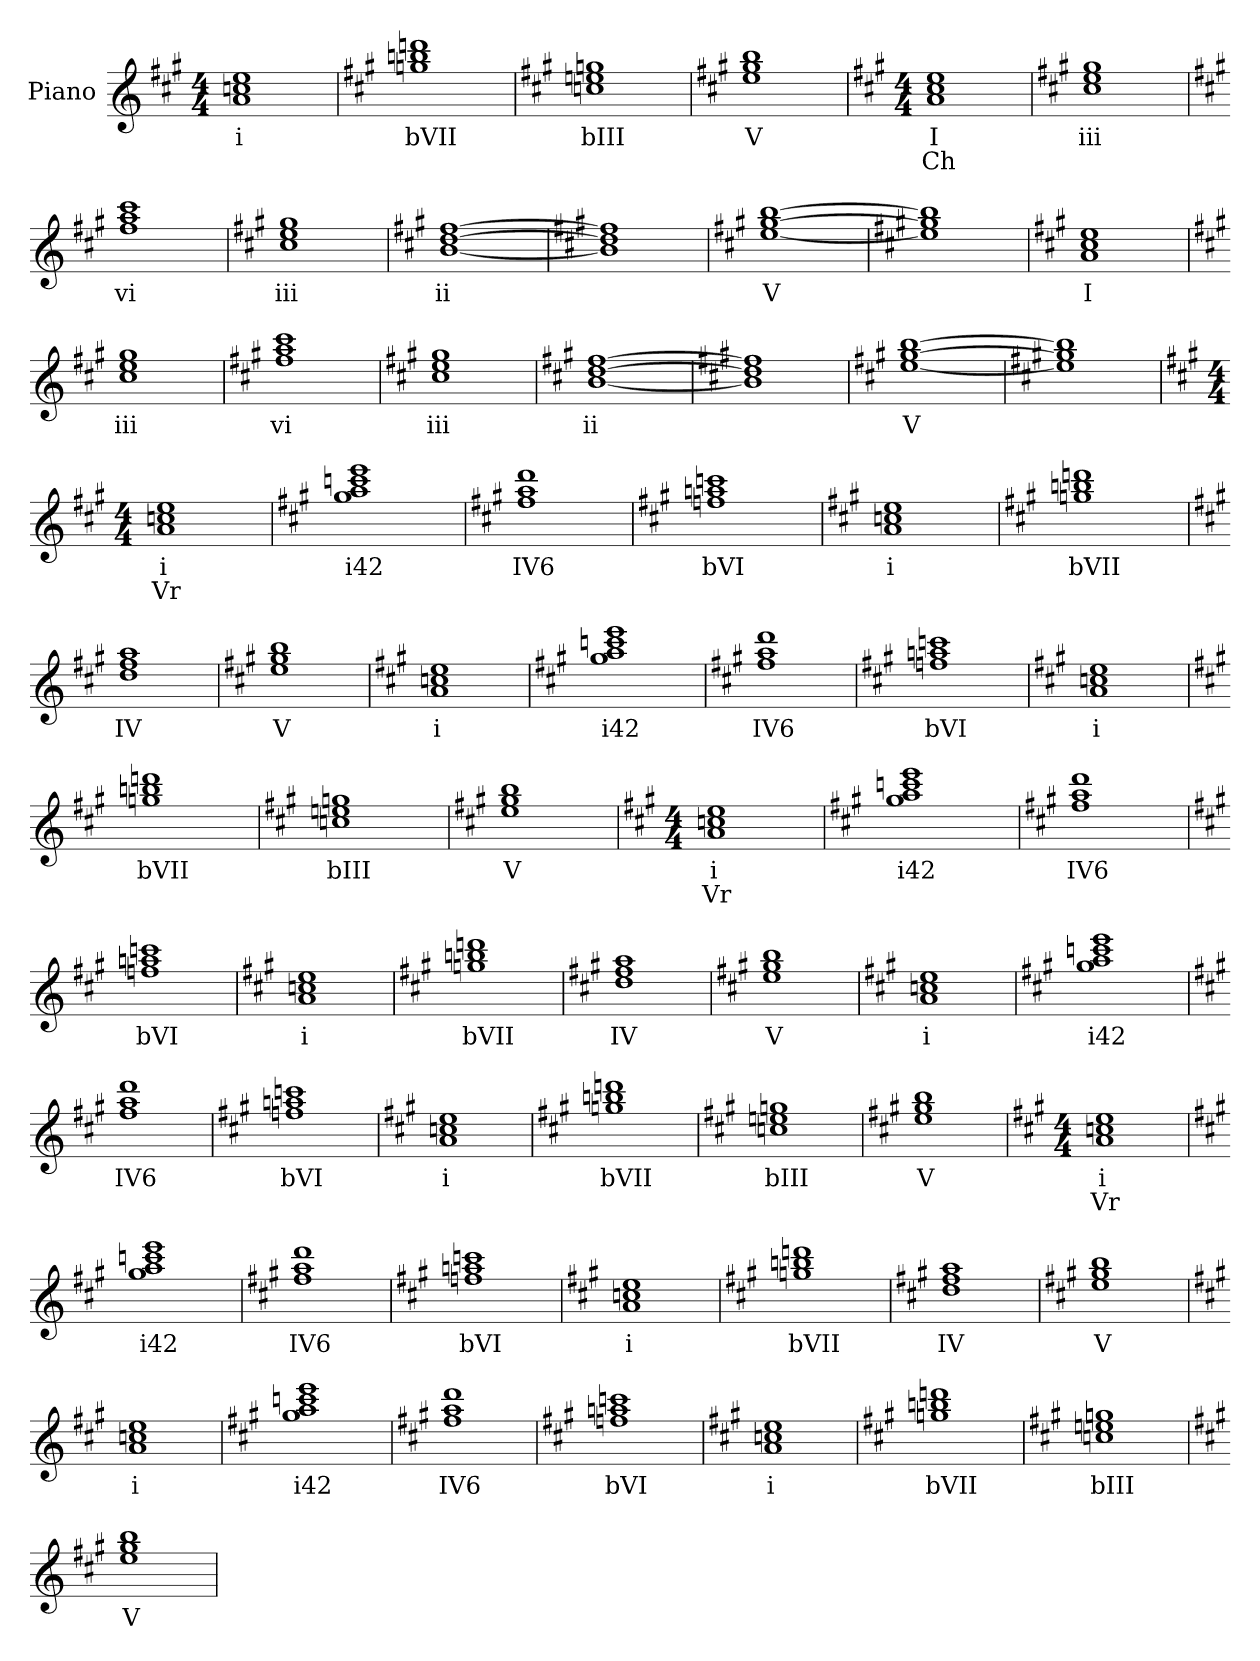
**kern	**text	**text
*part1	*part1	*part1
*staff1	*staff1	*staff1
*I"Piano	*	*
*I'Pno	*	*
*k[f#c#g#]	*	*
*A:	*	*
*M4/4	*	*
=	=	=
1a 1ccn 1ee	i	.
=	=	=
*k[f#c#g#]	*	*
*A:	*	*
1ggn 1bbn 1dddn	bVII	.
=	=	=
*k[f#c#g#]	*	*
*A:	*	*
1ccn 1een 1ggn	bIII	.
=	=	=
*k[f#c#g#]	*	*
*A:	*	*
1ee 1gg# 1bb	V	.
=	=	=
*k[f#c#g#]	*	*
*A:	*	*
*M4/4	*	*
1a 1cc# 1ee	I	Ch
=	=	=
*k[f#c#g#]	*	*
*A:	*	*
1cc# 1ee 1gg#	iii	.
=	=	=
*k[f#c#g#]	*	*
*A:	*	*
1ff# 1aa 1ccc#	vi	.
=	=	=
*k[f#c#g#]	*	*
*A:	*	*
1cc# 1ee 1gg#	iii	.
=	=	=
*k[f#c#g#]	*	*
*A:	*	*
[1b [1dd [1ff#	ii	.
=	=	=
*k[f#c#g#]	*	*
*A:	*	*
1b] 1dd] 1ff#]	.	.
=	=	=
*k[f#c#g#]	*	*
*A:	*	*
[1ee [1gg# [1bb	V	.
=	=	=
*k[f#c#g#]	*	*
*A:	*	*
1ee] 1gg#] 1bb]	.	.
=	=	=
*k[f#c#g#]	*	*
*A:	*	*
1a 1cc# 1ee	I	.
=	=	=
*k[f#c#g#]	*	*
*A:	*	*
1cc# 1ee 1gg#	iii	.
=	=	=
*k[f#c#g#]	*	*
*A:	*	*
1ff# 1aa 1ccc#	vi	.
=	=	=
*k[f#c#g#]	*	*
*A:	*	*
1cc# 1ee 1gg#	iii	.
=	=	=
*k[f#c#g#]	*	*
*A:	*	*
[1b [1dd [1ff#	ii	.
=	=	=
*k[f#c#g#]	*	*
*A:	*	*
1b] 1dd] 1ff#]	.	.
=	=	=
*k[f#c#g#]	*	*
*A:	*	*
[1ee [1gg# [1bb	V	.
=	=	=
*k[f#c#g#]	*	*
*A:	*	*
1ee] 1gg#] 1bb]	.	.
=	=	=
*k[f#c#g#]	*	*
*A:	*	*
*M4/4	*	*
1a 1ccn 1ee	i	Vr
=	=	=
*k[f#c#g#]	*	*
*A:	*	*
1gg# 1aa 1cccn 1eee	i42	.
=	=	=
*k[f#c#g#]	*	*
*A:	*	*
1ff# 1aa 1ddd	IV6	.
=	=	=
*k[f#c#g#]	*	*
*A:	*	*
1ffn 1aan 1cccn	bVI	.
=	=	=
*k[f#c#g#]	*	*
*A:	*	*
1a 1ccn 1ee	i	.
=	=	=
*k[f#c#g#]	*	*
*A:	*	*
1ggn 1bbn 1dddn	bVII	.
=	=	=
*k[f#c#g#]	*	*
*A:	*	*
1dd 1ff# 1aa	IV	.
=	=	=
*k[f#c#g#]	*	*
*A:	*	*
1ee 1gg# 1bb	V	.
=	=	=
*k[f#c#g#]	*	*
*A:	*	*
1a 1ccn 1ee	i	.
=	=	=
*k[f#c#g#]	*	*
*A:	*	*
1gg# 1aa 1cccn 1eee	i42	.
=	=	=
*k[f#c#g#]	*	*
*A:	*	*
1ff# 1aa 1ddd	IV6	.
=	=	=
*k[f#c#g#]	*	*
*A:	*	*
1ffn 1aan 1cccn	bVI	.
=	=	=
*k[f#c#g#]	*	*
*A:	*	*
1a 1ccn 1ee	i	.
=	=	=
*k[f#c#g#]	*	*
*A:	*	*
1ggn 1bbn 1dddn	bVII	.
=	=	=
*k[f#c#g#]	*	*
*A:	*	*
1ccn 1een 1ggn	bIII	.
=	=	=
*k[f#c#g#]	*	*
*A:	*	*
1ee 1gg# 1bb	V	.
=	=	=
*k[f#c#g#]	*	*
*A:	*	*
*M4/4	*	*
1a 1ccn 1ee	i	Vr
=	=	=
*k[f#c#g#]	*	*
*A:	*	*
1gg# 1aa 1cccn 1eee	i42	.
=	=	=
*k[f#c#g#]	*	*
*A:	*	*
1ff# 1aa 1ddd	IV6	.
=	=	=
*k[f#c#g#]	*	*
*A:	*	*
1ffn 1aan 1cccn	bVI	.
=	=	=
*k[f#c#g#]	*	*
*A:	*	*
1a 1ccn 1ee	i	.
=	=	=
*k[f#c#g#]	*	*
*A:	*	*
1ggn 1bbn 1dddn	bVII	.
=	=	=
*k[f#c#g#]	*	*
*A:	*	*
1dd 1ff# 1aa	IV	.
=	=	=
*k[f#c#g#]	*	*
*A:	*	*
1ee 1gg# 1bb	V	.
=	=	=
*k[f#c#g#]	*	*
*A:	*	*
1a 1ccn 1ee	i	.
=	=	=
*k[f#c#g#]	*	*
*A:	*	*
1gg# 1aa 1cccn 1eee	i42	.
=	=	=
*k[f#c#g#]	*	*
*A:	*	*
1ff# 1aa 1ddd	IV6	.
=	=	=
*k[f#c#g#]	*	*
*A:	*	*
1ffn 1aan 1cccn	bVI	.
=	=	=
*k[f#c#g#]	*	*
*A:	*	*
1a 1ccn 1ee	i	.
=	=	=
*k[f#c#g#]	*	*
*A:	*	*
1ggn 1bbn 1dddn	bVII	.
=	=	=
*k[f#c#g#]	*	*
*A:	*	*
1ccn 1een 1ggn	bIII	.
=	=	=
*k[f#c#g#]	*	*
*A:	*	*
1ee 1gg# 1bb	V	.
=	=	=
*k[f#c#g#]	*	*
*A:	*	*
*M4/4	*	*
1a 1ccn 1ee	i	Vr
=	=	=
*k[f#c#g#]	*	*
*A:	*	*
1gg# 1aa 1cccn 1eee	i42	.
=	=	=
*k[f#c#g#]	*	*
*A:	*	*
1ff# 1aa 1ddd	IV6	.
=	=	=
*k[f#c#g#]	*	*
*A:	*	*
1ffn 1aan 1cccn	bVI	.
=	=	=
*k[f#c#g#]	*	*
*A:	*	*
1a 1ccn 1ee	i	.
=	=	=
*k[f#c#g#]	*	*
*A:	*	*
1ggn 1bbn 1dddn	bVII	.
=	=	=
*k[f#c#g#]	*	*
*A:	*	*
1dd 1ff# 1aa	IV	.
=	=	=
*k[f#c#g#]	*	*
*A:	*	*
1ee 1gg# 1bb	V	.
=	=	=
*k[f#c#g#]	*	*
*A:	*	*
1a 1ccn 1ee	i	.
=	=	=
*k[f#c#g#]	*	*
*A:	*	*
1gg# 1aa 1cccn 1eee	i42	.
=	=	=
*k[f#c#g#]	*	*
*A:	*	*
1ff# 1aa 1ddd	IV6	.
=	=	=
*k[f#c#g#]	*	*
*A:	*	*
1ffn 1aan 1cccn	bVI	.
=	=	=
*k[f#c#g#]	*	*
*A:	*	*
1a 1ccn 1ee	i	.
=	=	=
*k[f#c#g#]	*	*
*A:	*	*
1ggn 1bbn 1dddn	bVII	.
=	=	=
*k[f#c#g#]	*	*
*A:	*	*
1ccn 1een 1ggn	bIII	.
=	=	=
*k[f#c#g#]	*	*
*A:	*	*
1ee 1gg# 1bb	V	.
=	=	=
*-	*-	*-
